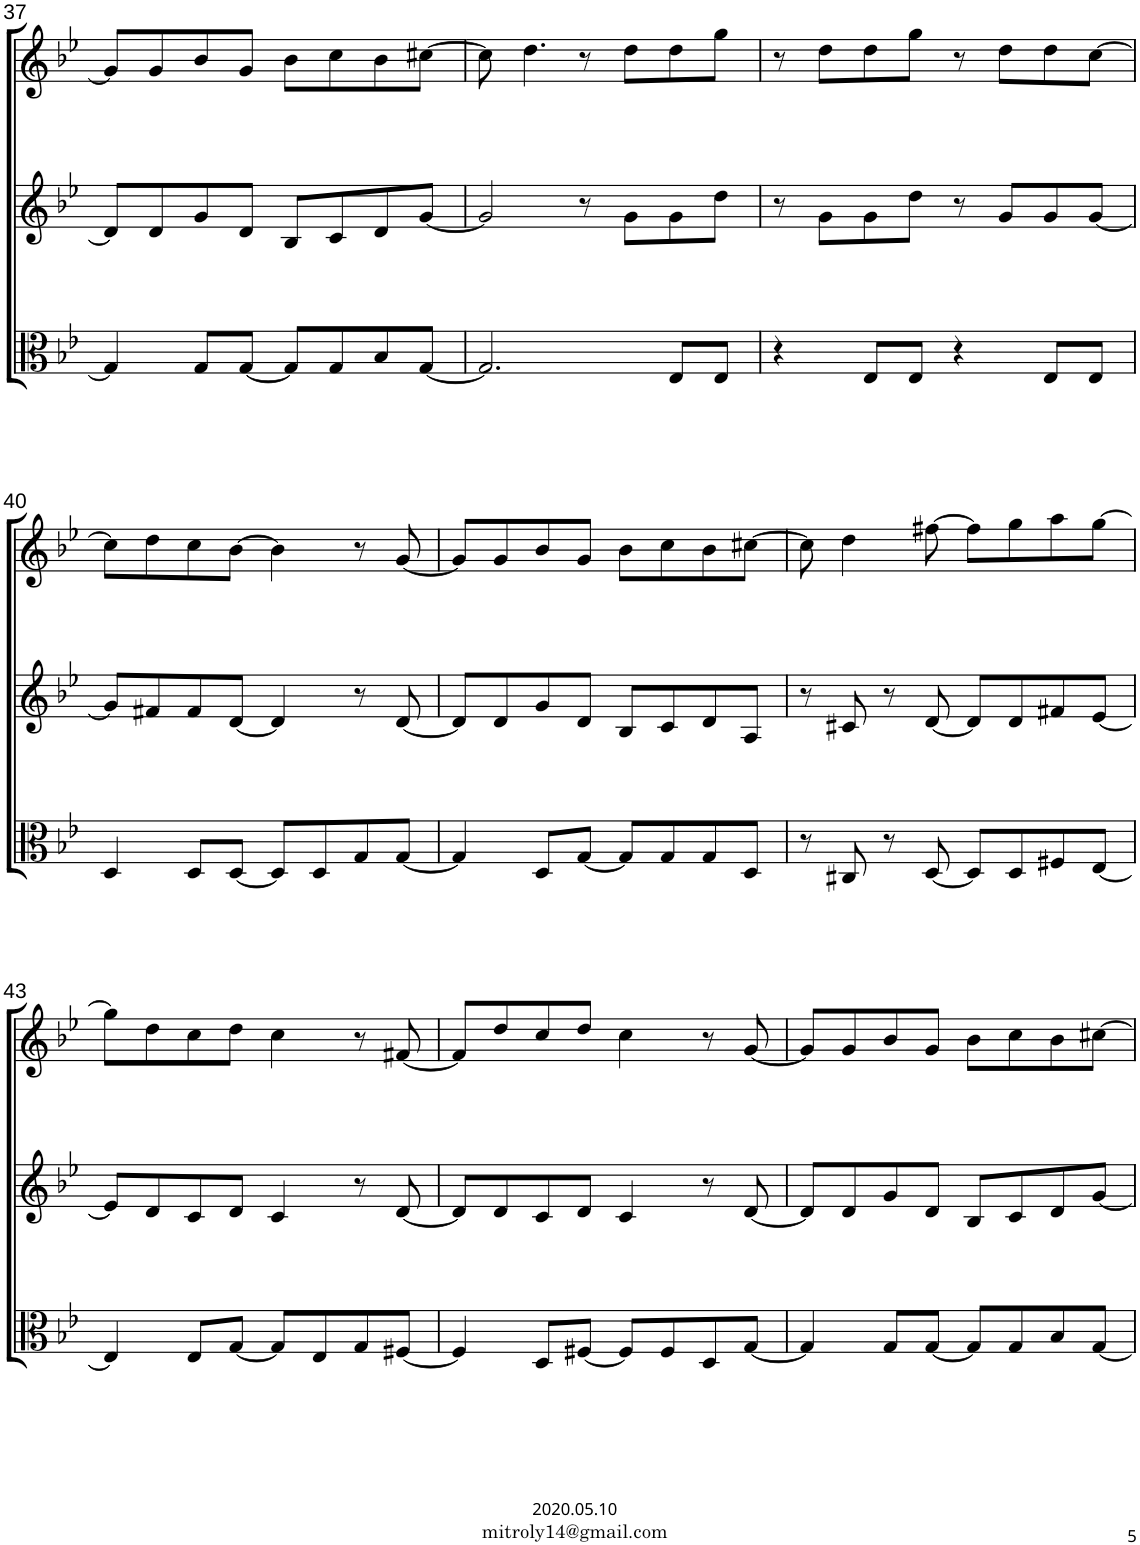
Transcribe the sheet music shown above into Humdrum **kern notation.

**kern	**kern	**kern	**kern	**kern
*part5	*part4	*part3	*part2	*part1
*staff5	*staff4	*staff3	*staff2	*staff1
*I"Tuba	*I"Alto	*I"Alto	*I"Violon 2	*I"Violon 1
*I'Tba.	*	*I'Alt.	*I'Vln	*I'Vln
!!LO:PB:g=z
*clefF4	*clefC3	*clefC3	*clefG2	*clefG2
*k[b-e-]	*k[b-e-]	*k[b-e-]	*k[b-e-]	*k[b-e-]
*M4/4	*M4/4	*M4/4	*M4/4	*M4/4
=37	=37	=37	=37	=37
4GG]	4G/]	4B-]	8d/L]	8g/L]
.	.	.	8d/	8g/
8D/L	8G/L	8d\L	8g/	8b-/
[8GG/J	[8G/J	[8B-\J	8d/J	8g/J
8GG/L]	8G/L]	8B-/L]	8B-/L	8b-\L
8GG/J	8G/	8c/J	8c/	8cc\
8D/L	8B-/	8d\L	8d/	8b-\
[8C/J	[8G/J	[8B-\J	[8g/J	[8cc#X\J
=38	=38	=38	=38	=38
4C]	2.G/]	2.B-]	2g/]	8cc#\]
.	.	.	.	4.dd\
8GG/L	.	.	.	.
[8C/J	.	.	.	.
4C]	.	.	8r	8r
.	.	.	8g\L	8dd\L
8C/L	8E-/L	8B-/L	8g\	8dd\
8C/J	8E-/J	8B-/J	8dd\J	8gg\J
=39	=39	=39	=39	=39
4r	4r	4r	8r	8r
.	.	.	8g\L	8dd\L
8C/L	8E-/L	8B-/L	8g\	8dd\
8C/J	8E-/J	8B-/J	8dd\J	8gg\J
4r	4r	4r	8r	8r
.	.	.	8g/L	8dd\L
8C/L	8E-/L	8B-/L	8g/	8dd\
8C/J	8E-/J	8B-/J	[8g/J	[8cc\J
!!LO:LB:g=z
=40	=40	=40	=40	=40
4AA	4D/	4F#X	8g/L]	8cc\L]
.	.	.	8f#X/	8dd\
8DD/L	8D/L	8F#/L	8f#/	8cc\
[8GG/J	[8D/J	[8G/J	[8d/J	[8b-\J
8GG/L]	8D/L]	8G/L]	4d/]	4b-\]
8DD/J	8D/	8B-/J	.	.
8GG/L	8G/	8d\L	8r	8r
[8DD/J	[8G/J	[8B-\J	[8d/	[8g/
=41	=41	=41	=41	=41
4DD]	4G/]	4B-]	8d/L]	8g/L]
.	.	.	8d/	8g/
8GG/L	8D/L	8d\L	8g/	8b-/
[8DD/J	[8G/J	[8d\J	8d/J	8g/J
8DD/L]	8G/L]	8d\L]	8B-/L	8b-\L
8DD/J	8G/	8d\J	8c/	8cc\
8GG/L	8G/	8B-/L	8d/	8b-\
8DD/J	8D/J	8F#X/J	8A/J	[8cc#X\J
=42	=42	=42	=42	=42
8r	8r	8r	8r	8cc#\]
8EEn	8C#X/	8G	8c#X/	4dd\
8r	8r	8r	8r	.
[8FF#X	[8D/	[8A	[8d/	[8ff#X\
8FF#/L]	8D/L]	8A/L]	8d/L]	8ff#\L]
8GG/J	8D/	8G/J	8d/	8gg\
8FF#/L	8F#X/	8A/L	8f#X/	8aa\
[8EE-X/J	[8E-/J	[8G/J	[8e-/J	[8gg\J
!!LO:LB:g=z
=43	=43	=43	=43	=43
4EE-]	4E-/]	4G]	8e-/L]	8gg\L]
.	.	.	8d/	8dd\
8BB-/L	8E-/L	8G/L	8c/	8cc\
[8EE-/J	[8G/J	[8B-/J	8d/J	8dd\J
8EE-/L]	8G/L]	8B-/L]	4c/	4cc\
8EE-/J	8E-/	8G/J	.	.
8BB-/L	8G/	8B-/L	8r	8r
[8DD/J	[8F#X/J	[8A/J	[8d/	[8f#X/
=44	=44	=44	=44	=44
4DD]	4F#/]	4A]	8d/L]	8f#/L]
.	.	.	8d/	8dd/
8AA/L	8D/L	8F#X/L	8c/	8cc/
[8DD/J	[8F#X/J	[8A/J	8d/J	8dd/J
8DD/L]	8F#/L]	8A/L]	4c/	4cc\
8DD/J	8F#/	8A/J	.	.
8FF#X/L	8D/	8A/L	8r	8r
[8GG/J	[8G/J	[8B-/J	[8d/	[8g/
=45	=45	=45	=45	=45
4GG]	4G/]	4B-]	8d/L]	8g/L]
.	.	.	8d/	8g/
8D/L	8G/L	8d\L	8g/	8b-/
[8GG/J	[8G/J	[8B-\J	8d/J	8g/J
8GG/L]	8G/L]	8B-/L]	8B-/L	8b-\L
8GG/J	8G/	8c/J	8c/	8cc\
8D/L	8B-/	8d\L	8d/	8b-\
[8C/J	[8G/J	[8B-\J	[8g/J	[8cc#X\J
=	=	=	=	=
*-	*-	*-	*-	*-
